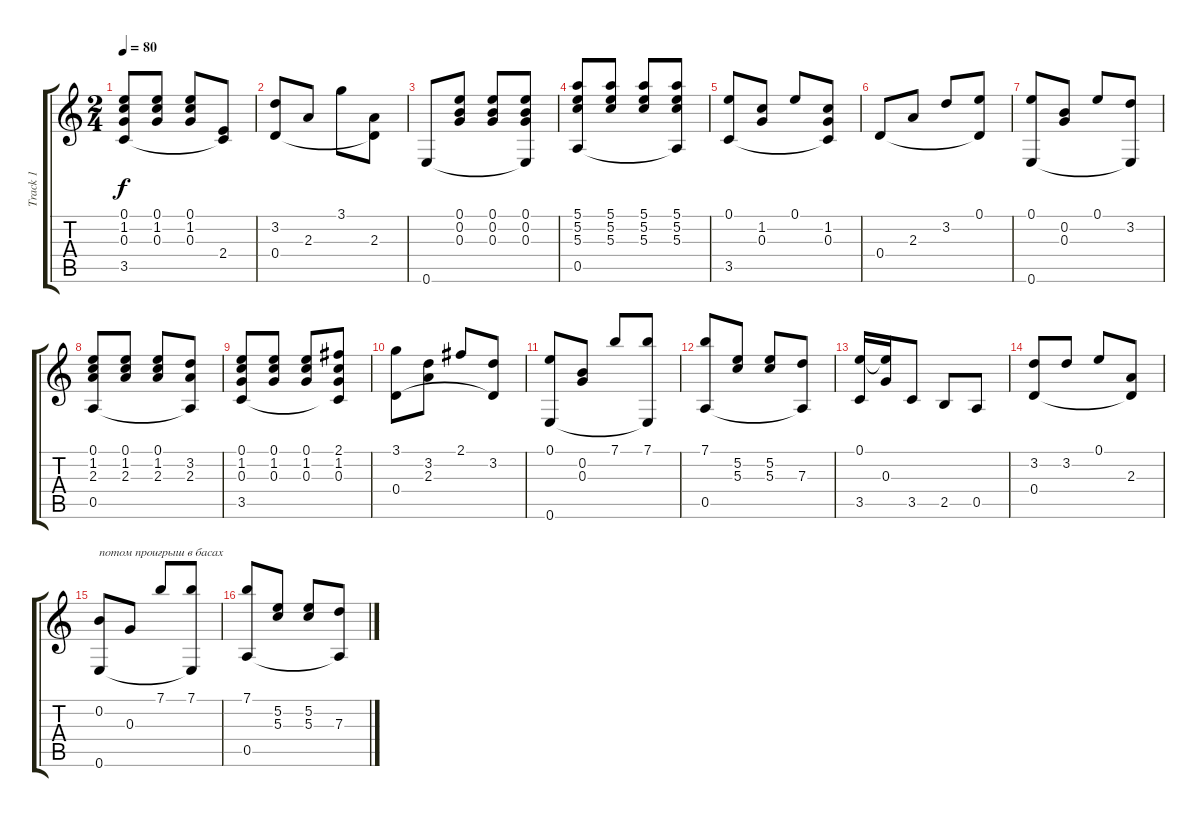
\track ("Track 1" "Track 1") {instrument acousticguitarnylon}
\staff {score tabs}
\tuning (E4 B3 G3 D3 A2 E2) {hide}
\ts (2 4)
\tempo 80
\clef g2
\ks aminor
(0.1 1.2 0.3 3.5).8{dy f} (0.1 1.2 0.3).8 (0.1 1.2 0.3).8 (2.4 3.5{t}).8 |
(3.2 0.4).8 2.3.8 3.1.8 (2.3 0.4{t}).8 |
0.6.8 (0.1 0.2 0.3).8 (0.1 0.2 0.3).8 (0.1 0.2 0.3 0.6{t}).8 |
(5.1 5.2 5.3 0.5).8 (5.1 5.2 5.3).8 (5.1 5.2 5.3).8 (5.1 5.2 5.3 0.5{t}).8 |
(0.1 3.5).8 (1.2 0.3).8 0.1.8 (1.2 0.3 3.5{t}).8 |
0.4.8 2.3.8 3.2.8 (0.1 0.4{t}).8 |
(0.1 0.6).8 (0.2 0.3).8 0.1.8 (3.2 0.6{t}).8 |
(0.1 1.2 2.3 0.5).8 (0.1 1.2 2.3).8 (0.1 1.2 2.3).8 (3.2 2.3 0.5{t}).8 |
(0.1 1.2 0.3 3.5).8 (0.1 1.2 0.3).8 (0.1 1.2 0.3).8 (2.1 1.2 0.3 3.5{t}).8 |
(3.1 0.4).8 (3.2 2.3).8 2.1.8 (3.2 0.4{t}).8 |
(0.1 0.6).8 (0.2 0.3).8 7.1.8 (7.1 0.6{t}).8 |
(7.1 0.5).8 (5.2 5.3).8 (5.2 5.3).8 (7.3 0.5{t}).8 |
(0.1 3.5).16 (0.1{t} 0.3).16 3.5.8 2.5.8 0.5.8 |
(3.2 0.4).8 3.2.8 0.1.8 (2.3 0.4{t}).8 |
(0.2 0.6).8{txt "потом проигрыш в басах"} 0.3.8 7.1.8 (7.1 0.6{t}).8 |
(7.1 0.5).8 (5.2 5.3).8 (5.2 5.3).8 (7.3 0.5{t}).8
